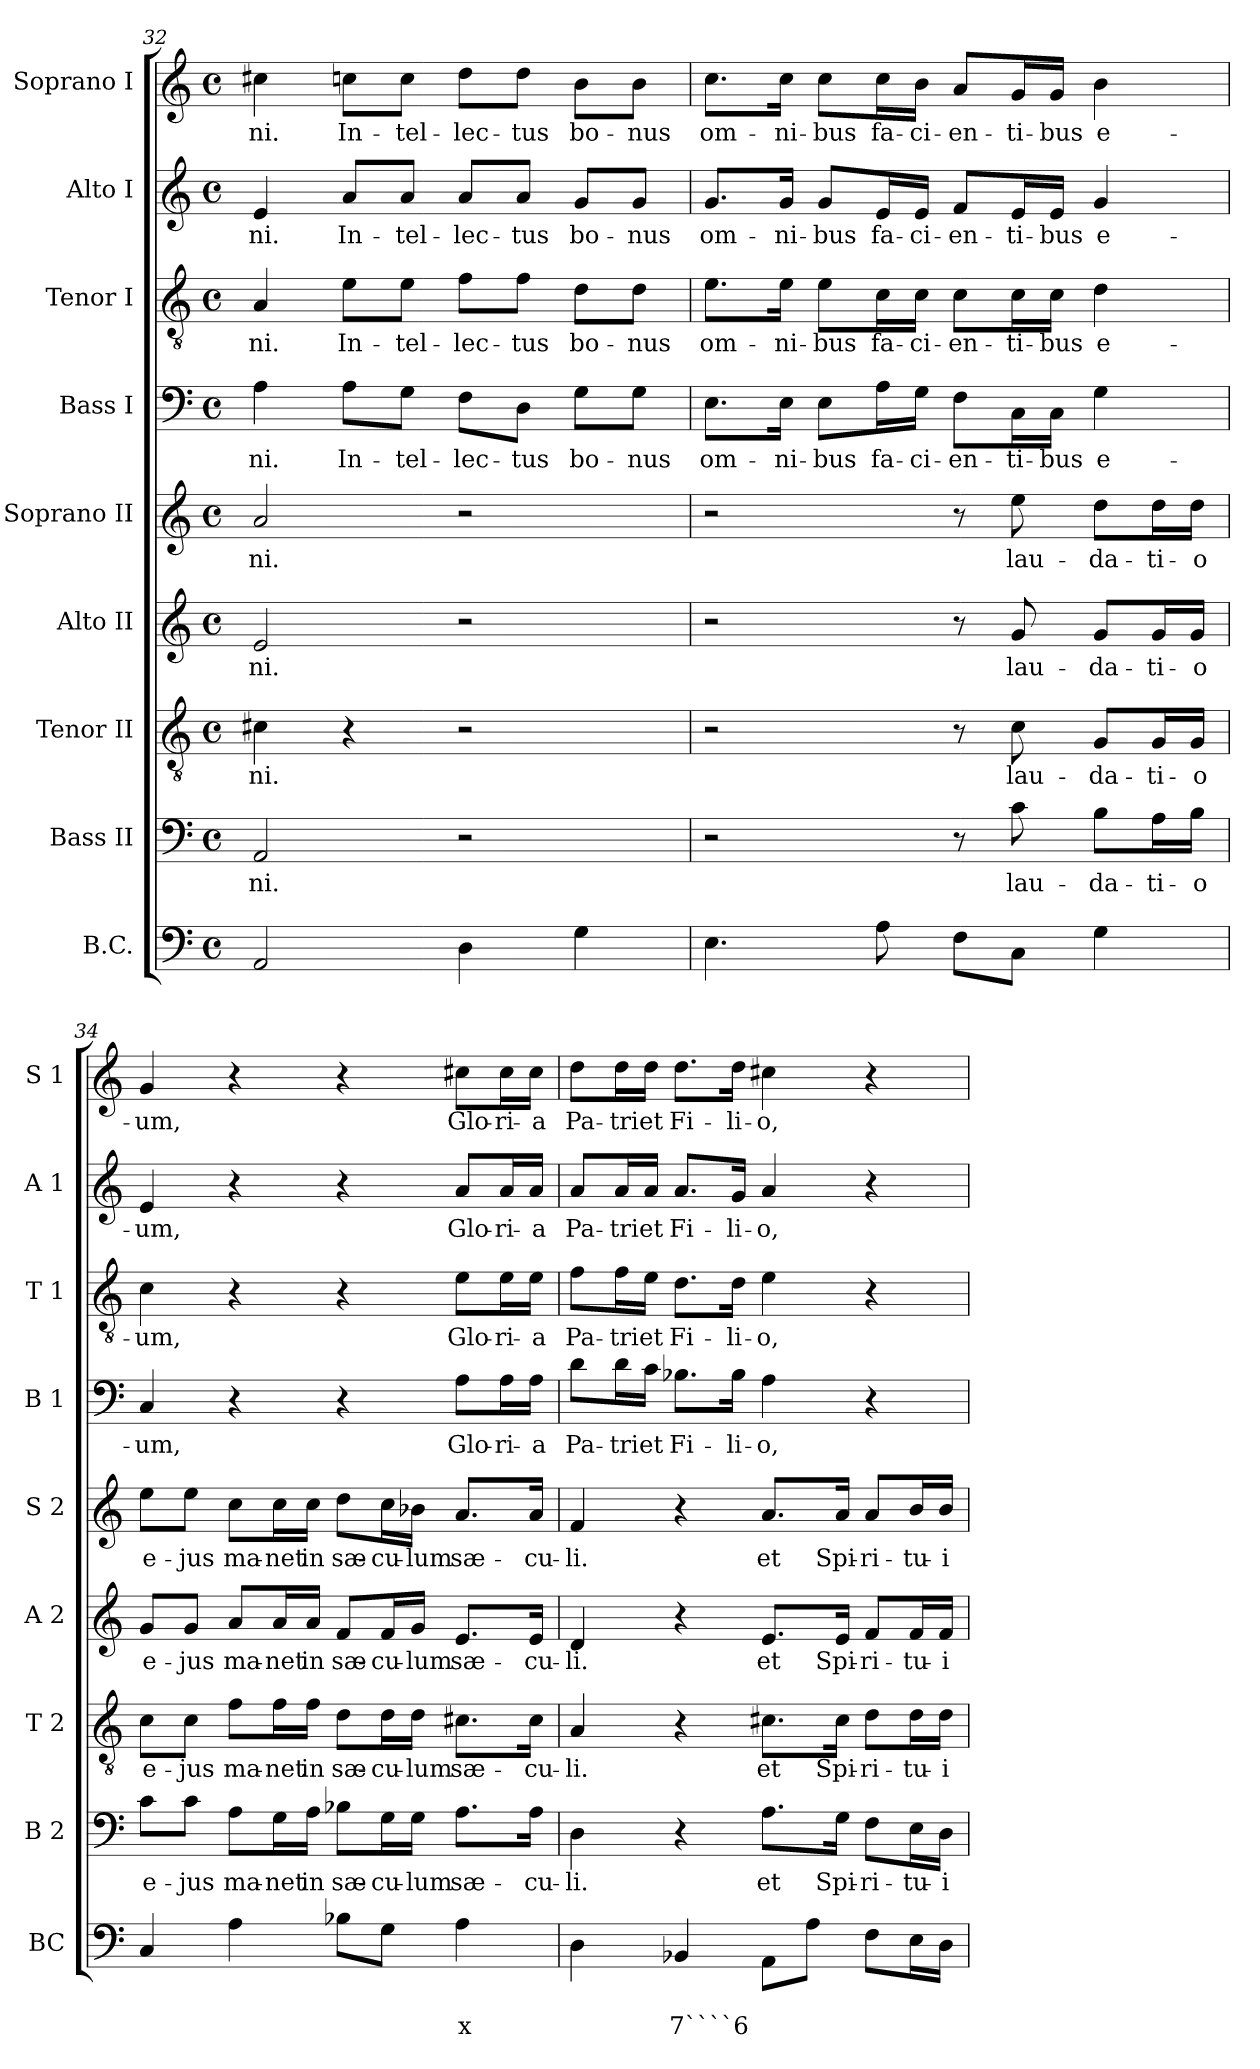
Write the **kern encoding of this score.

**kern	**text	**text	**kern	**text	**kern	**text	**kern	**text	**kern	**text	**kern	**text	**kern	**text	**kern	**text	**kern	**text
*part9	*part9	*part9	*part8	*part8	*part7	*part7	*part6	*part6	*part5	*part5	*part4	*part4	*part3	*part3	*part2	*part2	*part1	*part1
*staff9	*staff9	*staff9	*staff8	*staff8	*staff7	*staff7	*staff6	*staff6	*staff5	*staff5	*staff4	*staff4	*staff3	*staff3	*staff2	*staff2	*staff1	*staff1
*I"B.C.	*	*	*I"Bass II	*	*I"Tenor II	*	*I"Alto II	*	*I"Soprano II	*	*I"Bass I	*	*I"Tenor I	*	*I"Alto I	*	*I"Soprano I	*
*I'BC	*	*	*I'B 2	*	*I'T 2	*	*I'A 2	*	*I'S 2	*	*I'B 1	*	*I'T 1	*	*I'A 1	*	*I'S 1	*
*clefF4	*	*	*clefF4	*	*clefGv2	*	*clefG2	*	*clefG2	*	*clefF4	*	*clefGv2	*	*clefG2	*	*clefG2	*
*k[]	*	*	*k[]	*	*k[]	*	*k[]	*	*k[]	*	*k[]	*	*k[]	*	*k[]	*	*k[]	*
*C:	*	*	*C:	*	*C:	*	*C:	*	*C:	*	*C:	*	*C:	*	*C:	*	*C:	*
*M4/4	*	*	*M4/4	*	*M4/4	*	*M4/4	*	*M4/4	*	*M4/4	*	*M4/4	*	*M4/4	*	*M4/4	*
*met(c)	*	*	*met(c)	*	*met(c)	*	*met(c)	*	*met(c)	*	*met(c)	*	*met(c)	*	*met(c)	*	*met(c)	*
=32	=32	=32	=32	=32	=32	=32	=32	=32	=32	=32	=32	=32	=32	=32	=32	=32	=32	=32
!	!	!	!	!LO:LY:b	!	!LO:LY:b	!	!LO:LY:b	!	!LO:LY:b	!	!LO:LY:b	!	!LO:LY:b	!	!LO:LY:b	!	!LO:LY:b
2AA/	.	.	2AA/	-ni.	4c#X\	-ni.	2e/	-ni.	2a/	-ni.	4A\	-ni.	4A/	-ni.	4e/	-ni.	4cc#X\	-ni.
!	!	!	!	!	!	!	!	!	!	!	!	!LO:LY:b	!	!LO:LY:b	!	!LO:LY:b	!	!LO:LY:b
.	.	.	.	.	4r	.	.	.	.	.	8A\L	In-	8e\L	In-	8a/L	In-	8ccn\L	In-
!	!	!	!	!	!	!	!	!	!	!	!	!LO:LY:b	!	!LO:LY:b	!	!LO:LY:b	!	!LO:LY:b
.	.	.	.	.	.	.	.	.	.	.	8G\J	-tel-	8e\J	-tel-	8a/J	-tel-	8cc\J	-tel-
!	!	!	!	!	!	!	!	!	!	!	!	!LO:LY:b	!	!LO:LY:b	!	!LO:LY:b	!	!LO:LY:b
4D\	.	.	2r	.	2r	.	2r	.	2r	.	8F\L	-lec-	8f\L	-lec-	8a/L	-lec-	8dd\L	-lec-
!	!	!	!	!	!	!	!	!	!	!	!	!LO:LY:b	!	!LO:LY:b	!	!LO:LY:b	!	!LO:LY:b
.	.	.	.	.	.	.	.	.	.	.	8D\J	-tus	8f\J	-tus	8a/J	-tus	8dd\J	-tus
!	!	!	!	!	!	!	!	!	!	!	!	!LO:LY:b	!	!LO:LY:b	!	!LO:LY:b	!	!LO:LY:b
4G\	.	.	.	.	.	.	.	.	.	.	8G\L	bo-	8d\L	bo-	8g/L	bo-	8b\L	bo-
!	!	!	!	!	!	!	!	!	!	!	!	!LO:LY:b	!	!LO:LY:b	!	!LO:LY:b	!	!LO:LY:b
.	.	.	.	.	.	.	.	.	.	.	8G\J	-nus	8d\J	-nus	8g/J	-nus	8b\J	-nus
=33	=33	=33	=33	=33	=33	=33	=33	=33	=33	=33	=33	=33	=33	=33	=33	=33	=33	=33
!	!	!	!	!	!	!	!	!	!	!	!	!LO:LY:b	!	!LO:LY:b	!	!LO:LY:b	!	!LO:LY:b
4.E\	.	.	2r	.	2r	.	2r	.	2r	.	8.E\L	om-	8.e\L	om-	8.g/L	om-	8.cc\L	om-
!	!	!	!	!	!	!	!	!	!	!	!	!LO:LY:b	!	!LO:LY:b	!	!LO:LY:b	!	!LO:LY:b
.	.	.	.	.	.	.	.	.	.	.	16E\Jk	-ni-	16e\Jk	-ni-	16g/Jk	-ni-	16cc\Jk	-ni-
!	!	!	!	!	!	!	!	!	!	!	!	!LO:LY:b	!	!LO:LY:b	!	!LO:LY:b	!	!LO:LY:b
.	.	.	.	.	.	.	.	.	.	.	8E\L	-bus	8e\L	-bus	8g/L	-bus	8cc\L	-bus
!	!	!	!	!	!	!	!	!	!	!	!	!LO:LY:b	!	!LO:LY:b	!	!LO:LY:b	!	!LO:LY:b
8A\	.	.	.	.	.	.	.	.	.	.	16A\L	fa-	16c\L	fa-	16e/L	fa-	16cc\L	fa-
!	!	!	!	!	!	!	!	!	!	!	!	!LO:LY:b	!	!LO:LY:b	!	!LO:LY:b	!	!LO:LY:b
.	.	.	.	.	.	.	.	.	.	.	16G\JJ	-ci-	16c\JJ	-ci-	16e/JJ	-ci-	16b\JJ	-ci-
!	!	!	!	!	!	!	!	!	!	!	!	!LO:LY:b	!	!LO:LY:b	!	!LO:LY:b	!	!LO:LY:b
8F\L	.	.	8r	.	8r	.	8r	.	8r	.	8F\L	-en-	8c\L	-en-	8f/L	-en-	8a/L	-en-
!	!	!	!	!LO:LY:b	!	!LO:LY:b	!	!LO:LY:b	!	!LO:LY:b	!	!LO:LY:b	!	!LO:LY:b	!	!LO:LY:b	!	!LO:LY:b
8C\J	.	.	8c\	lau-	8c\	lau-	8g/	lau-	8ee\	lau-	16C\L	-ti-	16c\L	-ti-	16e/L	-ti-	16g/L	-ti-
!	!	!	!	!	!	!	!	!	!	!	!	!LO:LY:b	!	!LO:LY:b	!	!LO:LY:b	!	!LO:LY:b
.	.	.	.	.	.	.	.	.	.	.	16C\JJ	-bus	16c\JJ	-bus	16e/JJ	-bus	16g/JJ	-bus
!	!	!	!	!LO:LY:b	!	!LO:LY:b	!	!LO:LY:b	!	!LO:LY:b	!	!LO:LY:b	!	!LO:LY:b	!	!LO:LY:b	!	!LO:LY:b
4G\	.	.	8B\L	-da-	8G/L	-da-	8g/L	-da-	8dd\L	-da-	4G\	e-	4d\	e-	4g/	e-	4b\	e-
!	!	!	!	!LO:LY:b	!	!LO:LY:b	!	!LO:LY:b	!	!LO:LY:b	!	!	!	!	!	!	!	!
.	.	.	16A\L	-ti-	16G/L	-ti-	16g/L	-ti-	16dd\L	-ti-	.	.	.	.	.	.	.	.
!	!	!	!	!LO:LY:b	!	!LO:LY:b	!	!LO:LY:b	!	!LO:LY:b	!	!	!	!	!	!	!	!
.	.	.	16B\JJ	-o	16G/JJ	-o	16g/JJ	-o	16dd\JJ	-o	.	.	.	.	.	.	.	.
!!LO:PB:g=z
=34	=34	=34	=34	=34	=34	=34	=34	=34	=34	=34	=34	=34	=34	=34	=34	=34	=34	=34
!	!	!	!	!LO:LY:b	!	!LO:LY:b	!	!LO:LY:b	!	!LO:LY:b	!	!LO:LY:b	!	!LO:LY:b	!	!LO:LY:b	!	!LO:LY:b
4C/	.	.	8c\L	e-	8c\L	e-	8g/L	e-	8ee\L	e-	4C/	-um,	4c\	-um,	4e/	-um,	4g/	-um,
!	!	!	!	!LO:LY:b	!	!LO:LY:b	!	!LO:LY:b	!	!LO:LY:b	!	!	!	!	!	!	!	!
.	.	.	8c\J	-jus	8c\J	-jus	8g/J	-jus	8ee\J	-jus	.	.	.	.	.	.	.	.
!	!	!	!	!LO:LY:b	!	!LO:LY:b	!	!LO:LY:b	!	!LO:LY:b	!	!	!	!	!	!	!	!
4A\	.	.	8A\L	ma-	8f\L	ma-	8a/L	ma-	8cc\L	ma-	4r	.	4r	.	4r	.	4r	.
!	!	!	!	!LO:LY:b	!	!LO:LY:b	!	!LO:LY:b	!	!LO:LY:b	!	!	!	!	!	!	!	!
.	.	.	16G\L	-net	16f\L	-net	16a/L	-net	16cc\L	-net	.	.	.	.	.	.	.	.
!	!	!	!	!LO:LY:b	!	!LO:LY:b	!	!LO:LY:b	!	!LO:LY:b	!	!	!	!	!	!	!	!
.	.	.	16A\JJ	in	16f\JJ	in	16a/JJ	in	16cc\JJ	in	.	.	.	.	.	.	.	.
!	!	!	!	!LO:LY:b	!	!LO:LY:b	!	!LO:LY:b	!	!LO:LY:b	!	!	!	!	!	!	!	!
8B-X\L	.	.	8B-X\L	sæ-	8d\L	sæ-	8f/L	sæ-	8dd\L	sæ-	4r	.	4r	.	4r	.	4r	.
!	!	!	!	!LO:LY:b	!	!LO:LY:b	!	!LO:LY:b	!	!LO:LY:b	!	!	!	!	!	!	!	!
8G\J	.	.	16G\L	-cu-	16d\L	-cu-	16f/L	-cu-	16cc\L	-cu-	.	.	.	.	.	.	.	.
!	!	!	!	!LO:LY:b	!	!LO:LY:b	!	!LO:LY:b	!	!LO:LY:b	!	!	!	!	!	!	!	!
.	.	.	16G\JJ	-lum	16d\JJ	-lum	16g/JJ	-lum	16b-X\JJ	-lum	.	.	.	.	.	.	.	.
!	!	!LO:LY:b	!	!LO:LY:b	!	!LO:LY:b	!	!LO:LY:b	!	!LO:LY:b	!	!LO:LY:b	!	!LO:LY:b	!	!LO:LY:b	!	!LO:LY:b
4A\	.	x	8.A\L	sæ-	8.c#X\L	sæ-	8.e/L	sæ-	8.a/L	sæ-	8A\L	Glo-	8e\L	Glo-	8a/L	Glo-	8cc#X\L	Glo-
!	!	!	!	!	!	!	!	!	!	!	!	!LO:LY:b	!	!LO:LY:b	!	!LO:LY:b	!	!LO:LY:b
.	.	.	.	.	.	.	.	.	.	.	16A\L	-ri-	16e\L	-ri-	16a/L	-ri-	16cc#\L	-ri-
!	!	!	!	!LO:LY:b	!	!LO:LY:b	!	!LO:LY:b	!	!LO:LY:b	!	!LO:LY:b	!	!LO:LY:b	!	!LO:LY:b	!	!LO:LY:b
.	.	.	16A\Jk	-cu-	16c#\Jk	-cu-	16e/Jk	-cu-	16a/Jk	-cu-	16A\JJ	-a	16e\JJ	-a	16a/JJ	-a	16cc#\JJ	-a
=35	=35	=35	=35	=35	=35	=35	=35	=35	=35	=35	=35	=35	=35	=35	=35	=35	=35	=35
!	!	!	!	!LO:LY:b	!	!LO:LY:b	!	!LO:LY:b	!	!LO:LY:b	!	!LO:LY:b	!	!LO:LY:b	!	!LO:LY:b	!	!LO:LY:b
4D\	.	.	4D\	-li.	4A/	-li.	4d/	-li.	4f/	-li.	8d\L	Pa-	8f\L	Pa-	8a/L	Pa-	8dd\L	Pa-
!	!	!	!	!	!	!	!	!	!	!	!	!LO:LY:b	!	!LO:LY:b	!	!LO:LY:b	!	!LO:LY:b
.	.	.	.	.	.	.	.	.	.	.	16d\L	-tri	16f\L	-tri	16a/L	-tri	16dd\L	-tri
!	!	!	!	!	!	!	!	!	!	!	!	!LO:LY:b	!	!LO:LY:b	!	!LO:LY:b	!	!LO:LY:b
.	.	.	.	.	.	.	.	.	.	.	16c\JJ	et	16e\JJ	et	16a/JJ	et	16dd\JJ	et
!	!	!LO:LY:b	!	!	!	!	!	!	!	!	!	!LO:LY:b	!	!LO:LY:b	!	!LO:LY:b	!	!LO:LY:b
4BB-X/	.	7````6	4r	.	4r	.	4r	.	4r	.	8.B-X\L	Fi-	8.d\L	Fi-	8.a/L	Fi-	8.dd\L	Fi-
!	!	!	!	!	!	!	!	!	!	!	!	!LO:LY:b	!	!LO:LY:b	!	!LO:LY:b	!	!LO:LY:b
.	.	.	.	.	.	.	.	.	.	.	16B-\Jk	-li-	16d\Jk	-li-	16g/Jk	-li-	16dd\Jk	-li-
!	!	!	!	!LO:LY:b	!	!LO:LY:b	!	!LO:LY:b	!	!LO:LY:b	!	!LO:LY:b	!	!LO:LY:b	!	!LO:LY:b	!	!LO:LY:b
8AA\L	.	.	8.A\L	et	8.c#X\L	et	8.e/L	et	8.a/L	et	4A\	-o,	4e\	-o,	4a/	-o,	4cc#X\	-o,
8A\J	.	.	.	.	.	.	.	.	.	.	.	.	.	.	.	.	.	.
!	!	!	!	!LO:LY:b	!	!LO:LY:b	!	!LO:LY:b	!	!LO:LY:b	!	!	!	!	!	!	!	!
.	.	.	16G\Jk	Spi-	16c#\Jk	Spi-	16e/Jk	Spi-	16a/Jk	Spi-	.	.	.	.	.	.	.	.
!	!	!	!	!LO:LY:b	!	!LO:LY:b	!	!LO:LY:b	!	!LO:LY:b	!	!	!	!	!	!	!	!
8F\L	.	.	8F\L	-ri-	8d\L	-ri-	8f/L	-ri-	8a/L	-ri-	4r	.	4r	.	4r	.	4r	.
!	!	!	!	!LO:LY:b	!	!LO:LY:b	!	!LO:LY:b	!	!LO:LY:b	!	!	!	!	!	!	!	!
16E\L	.	.	16E\L	-tu-	16d\L	-tu-	16f/L	-tu-	16b/L	-tu-	.	.	.	.	.	.	.	.
!	!	!	!	!LO:LY:b	!	!LO:LY:b	!	!LO:LY:b	!	!LO:LY:b	!	!	!	!	!	!	!	!
16D\JJ	.	.	16D\JJ	-i	16d\JJ	-i	16f/JJ	-i	16b/JJ	-i	.	.	.	.	.	.	.	.
=	=	=	=	=	=	=	=	=	=	=	=	=	=	=	=	=	=	=
*-	*-	*-	*-	*-	*-	*-	*-	*-	*-	*-	*-	*-	*-	*-	*-	*-	*-	*-
